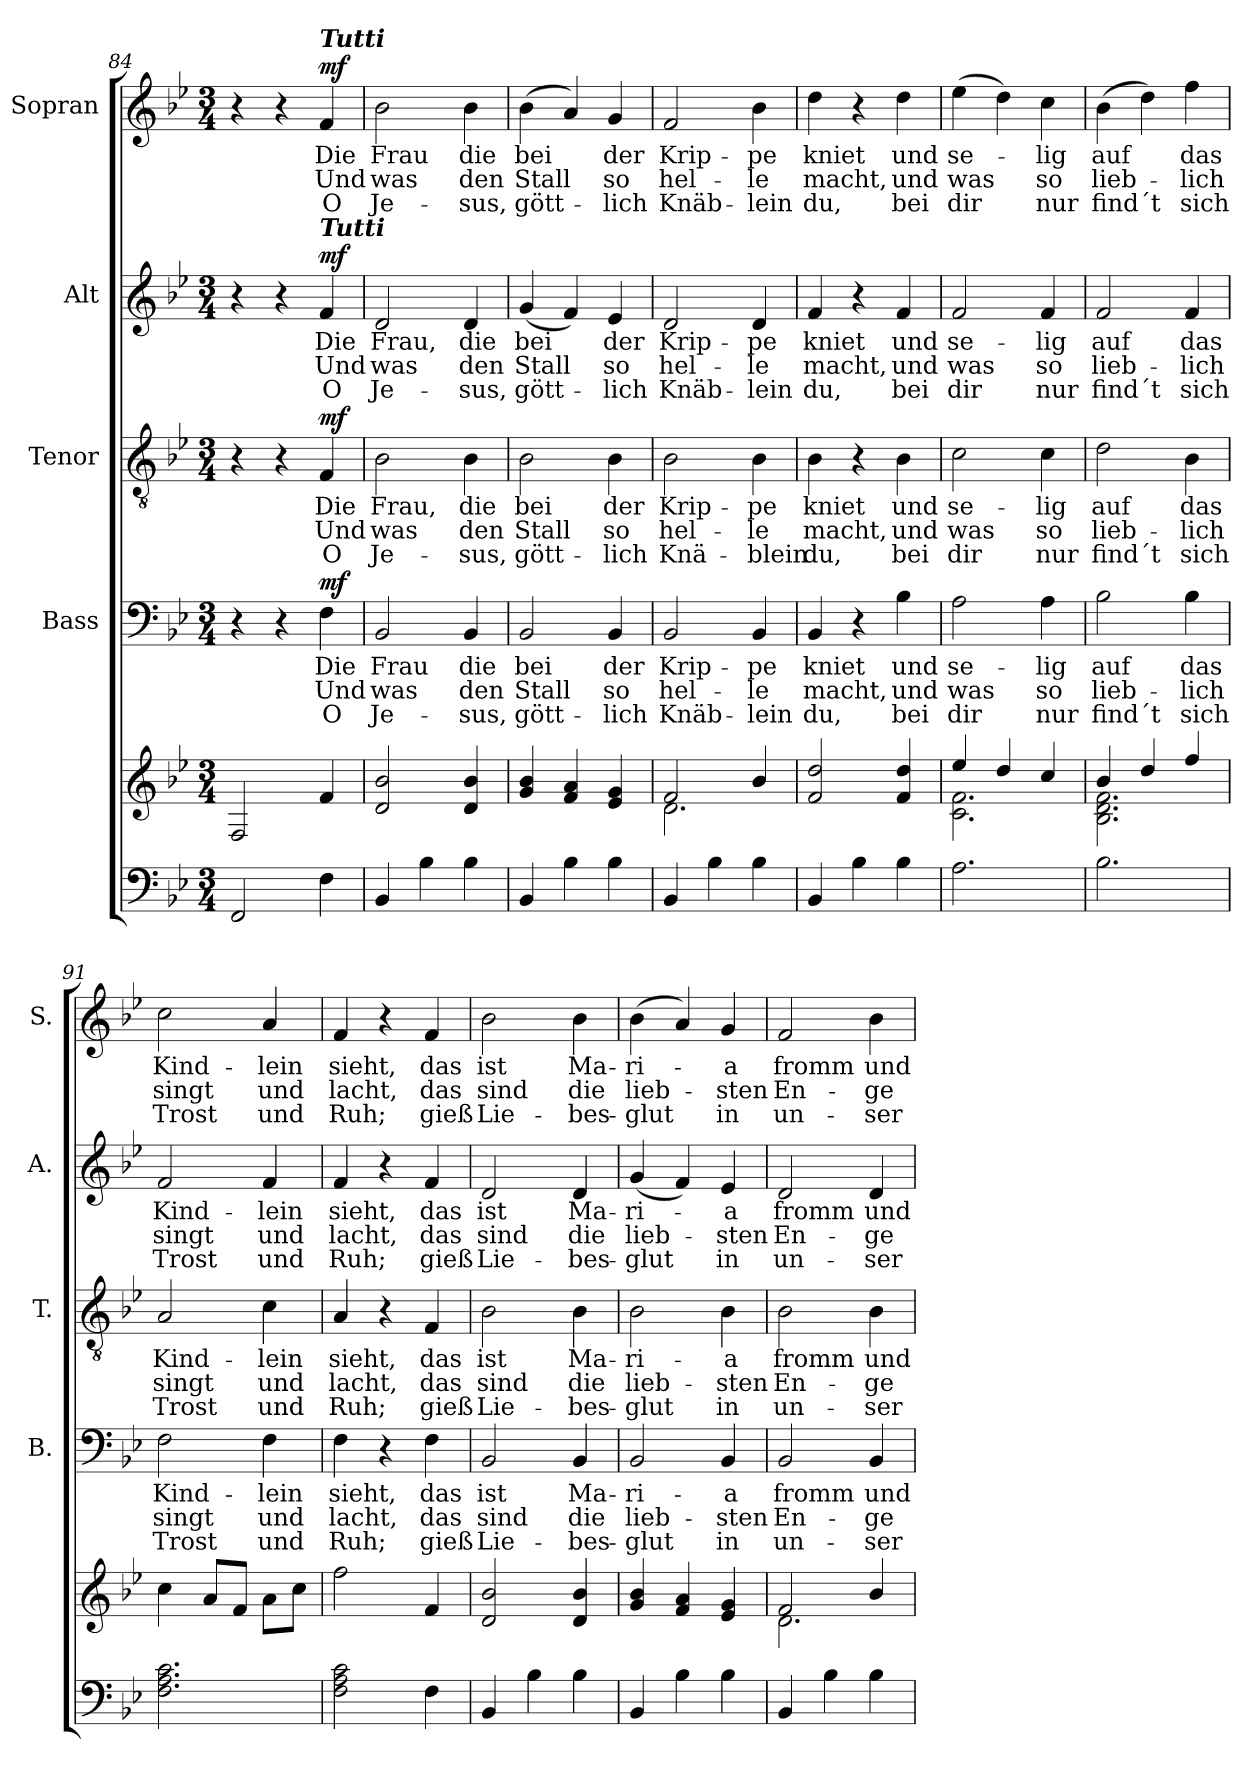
**kern	**kern	**kern	**text	**text	**text	**dynam	**kern	**text	**text	**text	**dynam	**kern	**text	**text	**text	**dynam	**kern	**text	**text	**text	**dynam
*part5	*part5	*part4	*part4	*part4	*part4	*part4	*part3	*part3	*part3	*part3	*part3	*part2	*part2	*part2	*part2	*part2	*part1	*part1	*part1	*part1	*part1
*staff6	*staff5	*staff4	*staff4	*staff4	*staff4	*staff4	*staff3	*staff3	*staff3	*staff3	*staff3	*staff2	*staff2	*staff2	*staff2	*staff2	*staff1	*staff1	*staff1	*staff1	*staff1
*	*	*I"Bass	*	*	*	*	*I"Tenor	*	*	*	*	*I"Alt	*	*	*	*	*I"Sopran	*	*	*	*
*	*	*I'B.	*	*	*	*	*I'T.	*	*	*	*	*I'A.	*	*	*	*	*I'S.	*	*	*	*
*clefF4	*clefG2	*clefF4	*	*	*	*	*clefGv2	*	*	*	*	*clefG2	*	*	*	*	*clefG2	*	*	*	*
*k[b-e-]	*k[b-e-]	*k[b-e-]	*	*	*	*	*k[b-e-]	*	*	*	*	*k[b-e-]	*	*	*	*	*k[b-e-]	*	*	*	*
*B-:	*B-:	*B-:	*	*	*	*	*B-:	*	*	*	*	*B-:	*	*	*	*	*B-:	*	*	*	*
*M3/4	*M3/4	*M3/4	*	*	*	*	*M3/4	*	*	*	*	*M3/4	*	*	*	*	*M3/4	*	*	*	*
=84	=84	=84	=84	=84	=84	=84	=84	=84	=84	=84	=84	=84	=84	=84	=84	=84	=84	=84	=84	=84	=84
2FF/	2F/	4r	.	.	.	.	4r	.	.	.	.	4r	.	.	.	.	4r	.	.	.	.
.	.	4r	.	.	.	.	4r	.	.	.	.	4r	.	.	.	.	4r	.	.	.	.
!	!	!	!	!	!	!	!	!	!	!	!	!	!	!	!	!	!LO:TX:a:Bi:t=Tutti	!	!	!	!
!	!	!	!	!	!	!	!	!	!	!	!	!LO:TX:a:Bi:t=Tutti	!	!	!	!	!	!	!	!	!
!	!	!	!LO:LY:b	!LO:LY:b	!LO:LY:b	!LO:DY:a	!	!LO:LY:b	!LO:LY:b	!LO:LY:b	!LO:DY:a	!	!LO:LY:b	!LO:LY:b	!LO:LY:b	!LO:DY:a	!	!LO:LY:b	!LO:LY:b	!LO:LY:b	!LO:DY:a
4F\	4f/	4F\	Die	Und	O	mf	4F/	Die	Und	O	mf	4f/	Die	Und	O	mf	4f/	Die	Und	O	mf
=85	=85	=85	=85	=85	=85	=85	=85	=85	=85	=85	=85	=85	=85	=85	=85	=85	=85	=85	=85	=85	=85
!	!	!	!LO:LY:b	!LO:LY:b	!LO:LY:b	!	!	!LO:LY:b	!LO:LY:b	!LO:LY:b	!	!	!LO:LY:b	!LO:LY:b	!LO:LY:b	!	!	!LO:LY:b	!LO:LY:b	!LO:LY:b	!
4BB-/	2d/ 2b-/	2BB-/	Frau	was	Je-	.	2B-\	Frau,	was	Je-	.	2d/	Frau,	was	Je-	.	2b-\	Frau	was	Je-	.
4B-\	.	.	.	.	.	.	.	.	.	.	.	.	.	.	.	.	.	.	.	.	.
!	!	!	!LO:LY:b	!LO:LY:b	!LO:LY:b	!	!	!LO:LY:b	!LO:LY:b	!LO:LY:b	!	!	!LO:LY:b	!LO:LY:b	!LO:LY:b	!	!	!LO:LY:b	!LO:LY:b	!LO:LY:b	!
4B-\	4d/ 4b-/	4BB-/	die	den	-sus,	.	4B-\	die	den	-sus,	.	4d/	die	den	-sus,	.	4b-\	die	den	-sus,	.
=86	=86	=86	=86	=86	=86	=86	=86	=86	=86	=86	=86	=86	=86	=86	=86	=86	=86	=86	=86	=86	=86
!	!	!	!LO:LY:b	!LO:LY:b	!LO:LY:b	!	!	!LO:LY:b	!LO:LY:b	!LO:LY:b	!	!	!LO:LY:b	!LO:LY:b	!LO:LY:b	!	!	!LO:LY:b	!LO:LY:b	!LO:LY:b	!
4BB-/	4g/ 4b-/	2BB-/	bei	Stall	gött-	.	2B-\	bei	Stall	gött-	.	(<4g/	bei	Stall	gött-	.	(>4b-\	bei	Stall	gött-	.
4B-\	4f/ 4a/	.	.	.	.	.	.	.	.	.	.	4f/)	.	.	.	.	4a/)	.	.	.	.
!	!	!	!LO:LY:b	!LO:LY:b	!LO:LY:b	!	!	!LO:LY:b	!LO:LY:b	!LO:LY:b	!	!	!LO:LY:b	!LO:LY:b	!LO:LY:b	!	!	!LO:LY:b	!LO:LY:b	!LO:LY:b	!
4B-\	4e-/ 4g/	4BB-/	der	so	-lich	.	4B-\	der	so	-lich	.	4e-/	der	so	-lich	.	4g/	der	so	-lich	.
=87	=87	=87	=87	=87	=87	=87	=87	=87	=87	=87	=87	=87	=87	=87	=87	=87	=87	=87	=87	=87	=87
*	*^	*	*	*	*	*	*	*	*	*	*	*	*	*	*	*	*	*	*	*	*
!	!	!	!	!LO:LY:b	!LO:LY:b	!LO:LY:b	!	!	!LO:LY:b	!LO:LY:b	!LO:LY:b	!	!	!LO:LY:b	!LO:LY:b	!LO:LY:b	!	!	!LO:LY:b	!LO:LY:b	!LO:LY:b	!
4BB-/	2f/	2.d\	2BB-/	Krip-	hel-	Knäb-	.	2B-\	Krip-	hel-	Knä-	.	2d/	Krip-	hel-	Knäb-	.	2f/	Krip-	hel-	Knäb-	.
4B-\	.	.	.	.	.	.	.	.	.	.	.	.	.	.	.	.	.	.	.	.	.	.
!	!	!	!	!LO:LY:b	!LO:LY:b	!LO:LY:b	!	!	!LO:LY:b	!LO:LY:b	!LO:LY:b	!	!	!LO:LY:b	!LO:LY:b	!LO:LY:b	!	!	!LO:LY:b	!LO:LY:b	!LO:LY:b	!
4B-\	4b-/	.	4BB-/	-pe	-le	-lein	.	4B-\	-pe	-le	-blein	.	4d/	-pe	-le	-lein	.	4b-\	-pe	-le	-lein	.
*	*v	*v	*	*	*	*	*	*	*	*	*	*	*	*	*	*	*	*	*	*	*	*
=88	=88	=88	=88	=88	=88	=88	=88	=88	=88	=88	=88	=88	=88	=88	=88	=88	=88	=88	=88	=88	=88
!	!	!	!LO:LY:b	!LO:LY:b	!LO:LY:b	!	!	!LO:LY:b	!LO:LY:b	!LO:LY:b	!	!	!LO:LY:b	!LO:LY:b	!LO:LY:b	!	!	!LO:LY:b	!LO:LY:b	!LO:LY:b	!
4BB-/	2f/ 2dd/	4BB-/	kniet	macht,	du,	.	4B-\	kniet	macht,	du,	.	4f/	kniet	macht,	du,	.	4dd\	kniet	macht,	du,	.
4B-\	.	4r	.	.	.	.	4r	.	.	.	.	4r	.	.	.	.	4r	.	.	.	.
!	!	!	!LO:LY:b	!LO:LY:b	!LO:LY:b	!	!	!LO:LY:b	!LO:LY:b	!LO:LY:b	!	!	!LO:LY:b	!LO:LY:b	!LO:LY:b	!	!	!LO:LY:b	!LO:LY:b	!LO:LY:b	!
4B-\	4f/ 4dd/	4B-\	und	und	bei	.	4B-\	und	und	bei	.	4f/	und	und	bei	.	4dd\	und	und	bei	.
!!LO:PB:g=z
=89	=89	=89	=89	=89	=89	=89	=89	=89	=89	=89	=89	=89	=89	=89	=89	=89	=89	=89	=89	=89	=89
*	*^	*	*	*	*	*	*	*	*	*	*	*	*	*	*	*	*	*	*	*	*
!	!	!	!	!LO:LY:b	!LO:LY:b	!LO:LY:b	!	!	!LO:LY:b	!LO:LY:b	!LO:LY:b	!	!	!LO:LY:b	!LO:LY:b	!LO:LY:b	!	!	!LO:LY:b	!LO:LY:b	!LO:LY:b	!
2.A\	4ee-/	2.c\ 2.f\	2A\	se-	was	dir	.	2c\	se-	was	dir	.	2f/	se-	was	dir	.	(>4ee-\	se-	was	dir	.
.	4dd/	.	.	.	.	.	.	.	.	.	.	.	.	.	.	.	.	4dd\)	.	.	.	.
!	!	!	!	!LO:LY:b	!LO:LY:b	!LO:LY:b	!	!	!LO:LY:b	!LO:LY:b	!LO:LY:b	!	!	!LO:LY:b	!LO:LY:b	!LO:LY:b	!	!	!LO:LY:b	!LO:LY:b	!LO:LY:b	!
.	4cc/	.	4A\	-lig	so	nur	.	4c\	-lig	so	nur	.	4f/	-lig	so	nur	.	4cc\	-lig	so	nur	.
=90	=90	=90	=90	=90	=90	=90	=90	=90	=90	=90	=90	=90	=90	=90	=90	=90	=90	=90	=90	=90	=90	=90
!	!	!	!	!LO:LY:b	!LO:LY:b	!LO:LY:b	!	!	!LO:LY:b	!LO:LY:b	!LO:LY:b	!	!	!LO:LY:b	!LO:LY:b	!LO:LY:b	!	!	!LO:LY:b	!LO:LY:b	!LO:LY:b	!
2.B-\	4b-/	2.B-\ 2.d\ 2.f\	2B-\	auf	lieb-	find´t	.	2d\	auf	lieb-	find´t	.	2f/	auf	lieb-	find´t	.	(>4b-\	auf	lieb-	find´t	.
.	4dd/	.	.	.	.	.	.	.	.	.	.	.	.	.	.	.	.	4dd\)	.	.	.	.
!	!	!	!	!LO:LY:b	!LO:LY:b	!LO:LY:b	!	!	!LO:LY:b	!LO:LY:b	!LO:LY:b	!	!	!LO:LY:b	!LO:LY:b	!LO:LY:b	!	!	!LO:LY:b	!LO:LY:b	!LO:LY:b	!
.	4ff/	.	4B-\	das	-lich	sich	.	4B-\	das	-lich	sich	.	4f/	das	-lich	sich	.	4ff\	das	-lich	sich	.
*	*v	*v	*	*	*	*	*	*	*	*	*	*	*	*	*	*	*	*	*	*	*	*
=91	=91	=91	=91	=91	=91	=91	=91	=91	=91	=91	=91	=91	=91	=91	=91	=91	=91	=91	=91	=91	=91
!	!	!	!LO:LY:b	!LO:LY:b	!LO:LY:b	!	!	!LO:LY:b	!LO:LY:b	!LO:LY:b	!	!	!LO:LY:b	!LO:LY:b	!LO:LY:b	!	!	!LO:LY:b	!LO:LY:b	!LO:LY:b	!
2.F\ 2.A\ 2.c\	4cc\	2F\	Kind-	singt	Trost	.	2A/	Kind-	singt	Trost	.	2f/	Kind-	singt	Trost	.	2cc\	Kind-	singt	Trost	.
.	8a/L	.	.	.	.	.	.	.	.	.	.	.	.	.	.	.	.	.	.	.	.
.	8f/J	.	.	.	.	.	.	.	.	.	.	.	.	.	.	.	.	.	.	.	.
!	!	!	!LO:LY:b	!LO:LY:b	!LO:LY:b	!	!	!LO:LY:b	!LO:LY:b	!LO:LY:b	!	!	!LO:LY:b	!LO:LY:b	!LO:LY:b	!	!	!LO:LY:b	!LO:LY:b	!LO:LY:b	!
.	8a\L	4F\	-lein	und	und	.	4c\	-lein	und	und	.	4f/	-lein	und	und	.	4a/	-lein	und	und	.
.	8cc\J	.	.	.	.	.	.	.	.	.	.	.	.	.	.	.	.	.	.	.	.
=92	=92	=92	=92	=92	=92	=92	=92	=92	=92	=92	=92	=92	=92	=92	=92	=92	=92	=92	=92	=92	=92
!	!	!	!LO:LY:b	!LO:LY:b	!LO:LY:b	!	!	!LO:LY:b	!LO:LY:b	!LO:LY:b	!	!	!LO:LY:b	!LO:LY:b	!LO:LY:b	!	!	!LO:LY:b	!LO:LY:b	!LO:LY:b	!
2F\ 2A\ 2c\	2ff\	4F\	sieht,	lacht,	Ruh;	.	4A/	sieht,	lacht,	Ruh;	.	4f/	sieht,	lacht,	Ruh;	.	4f/	sieht,	lacht,	Ruh;	.
.	.	4r	.	.	.	.	4r	.	.	.	.	4r	.	.	.	.	4r	.	.	.	.
!	!	!	!LO:LY:b	!LO:LY:b	!LO:LY:b	!	!	!LO:LY:b	!LO:LY:b	!LO:LY:b	!	!	!LO:LY:b	!LO:LY:b	!LO:LY:b	!	!	!LO:LY:b	!LO:LY:b	!LO:LY:b	!
4F\	4f/	4F\	das	das	gieß	.	4F/	das	das	gieß	.	4f/	das	das	gieß	.	4f/	das	das	gieß	.
=93	=93	=93	=93	=93	=93	=93	=93	=93	=93	=93	=93	=93	=93	=93	=93	=93	=93	=93	=93	=93	=93
!	!	!	!LO:LY:b	!LO:LY:b	!LO:LY:b	!	!	!LO:LY:b	!LO:LY:b	!LO:LY:b	!	!	!LO:LY:b	!LO:LY:b	!LO:LY:b	!	!	!LO:LY:b	!LO:LY:b	!LO:LY:b	!
4BB-/	2d/ 2b-/	2BB-/	ist	sind	Lie-	.	2B-\	ist	sind	Lie-	.	2d/	ist	sind	Lie-	.	2b-\	ist	sind	Lie-	.
4B-\	.	.	.	.	.	.	.	.	.	.	.	.	.	.	.	.	.	.	.	.	.
!	!	!	!LO:LY:b	!LO:LY:b	!LO:LY:b	!	!	!LO:LY:b	!LO:LY:b	!LO:LY:b	!	!	!LO:LY:b	!LO:LY:b	!LO:LY:b	!	!	!LO:LY:b	!LO:LY:b	!LO:LY:b	!
4B-\	4d/ 4b-/	4BB-/	Ma-	die	-bes-	.	4B-\	Ma-	die	-bes-	.	4d/	Ma-	die	-bes-	.	4b-\	Ma-	die	-bes-	.
=94	=94	=94	=94	=94	=94	=94	=94	=94	=94	=94	=94	=94	=94	=94	=94	=94	=94	=94	=94	=94	=94
!	!	!	!LO:LY:b	!LO:LY:b	!LO:LY:b	!	!	!LO:LY:b	!LO:LY:b	!LO:LY:b	!	!	!LO:LY:b	!LO:LY:b	!LO:LY:b	!	!	!LO:LY:b	!LO:LY:b	!LO:LY:b	!
4BB-/	4g/ 4b-/	2BB-/	-ri-	lieb-	-glut	.	2B-\	-ri-	lieb-	-glut	.	(<4g/	-ri-	lieb-	-glut	.	(>4b-\	-ri-	lieb-	-glut	.
4B-\	4f/ 4a/	.	.	.	.	.	.	.	.	.	.	4f/)	.	.	.	.	4a/)	.	.	.	.
!	!	!	!LO:LY:b	!LO:LY:b	!LO:LY:b	!	!	!LO:LY:b	!LO:LY:b	!LO:LY:b	!	!	!LO:LY:b	!LO:LY:b	!LO:LY:b	!	!	!LO:LY:b	!LO:LY:b	!LO:LY:b	!
4B-\	4e-/ 4g/	4BB-/	-a	-sten	in	.	4B-\	-a	-sten	in	.	4e-/	-a	-sten	in	.	4g/	-a	-sten	in	.
!!LO:LB:g=z
=95	=95	=95	=95	=95	=95	=95	=95	=95	=95	=95	=95	=95	=95	=95	=95	=95	=95	=95	=95	=95	=95
*	*^	*	*	*	*	*	*	*	*	*	*	*	*	*	*	*	*	*	*	*	*
!	!	!	!	!LO:LY:b	!LO:LY:b	!LO:LY:b	!	!	!LO:LY:b	!LO:LY:b	!LO:LY:b	!	!	!LO:LY:b	!LO:LY:b	!LO:LY:b	!	!	!LO:LY:b	!LO:LY:b	!LO:LY:b	!
4BB-/	2f/	2.d\	2BB-/	fromm	En-	un-	.	2B-\	fromm	En-	un-	.	2d/	fromm	En-	un-	.	2f/	fromm	En-	un-	.
4B-\	.	.	.	.	.	.	.	.	.	.	.	.	.	.	.	.	.	.	.	.	.	.
!	!	!	!	!LO:LY:b	!LO:LY:b	!LO:LY:b	!	!	!LO:LY:b	!LO:LY:b	!LO:LY:b	!	!	!LO:LY:b	!LO:LY:b	!LO:LY:b	!	!	!LO:LY:b	!LO:LY:b	!LO:LY:b	!
4B-\	4b-/	.	4BB-/	und	-ge-	-ser	.	4B-\	und	-ge-	-ser	.	4d/	und	-ge-	-ser	.	4b-\	und	-ge-	-ser	.
*	*v	*v	*	*	*	*	*	*	*	*	*	*	*	*	*	*	*	*	*	*	*	*
=	=	=	=	=	=	=	=	=	=	=	=	=	=	=	=	=	=	=	=	=	=
*-	*-	*-	*-	*-	*-	*-	*-	*-	*-	*-	*-	*-	*-	*-	*-	*-	*-	*-	*-	*-	*-
